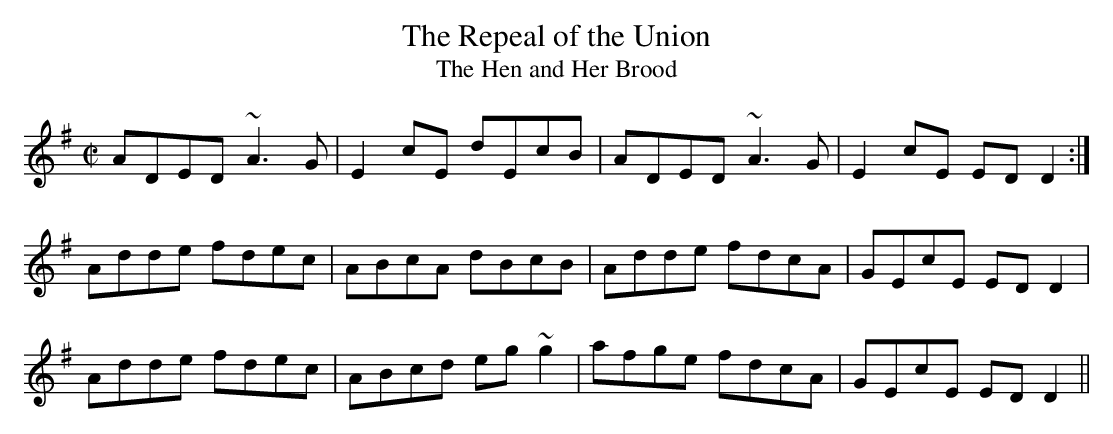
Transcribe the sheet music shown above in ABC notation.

X:1
T:Repeal of the Union, The
T:Hen and Her Brood, The
M:C|
K:Dmix
ADED ~A3G|E2cE dEcB|ADED ~A3G|E2cE EDD2:|
Adde fdec|ABcA dBcB|Adde fdcA|GEcE EDD2|
Adde fdec|ABcd eg~g2|afge fdcA|GEcE EDD2||
